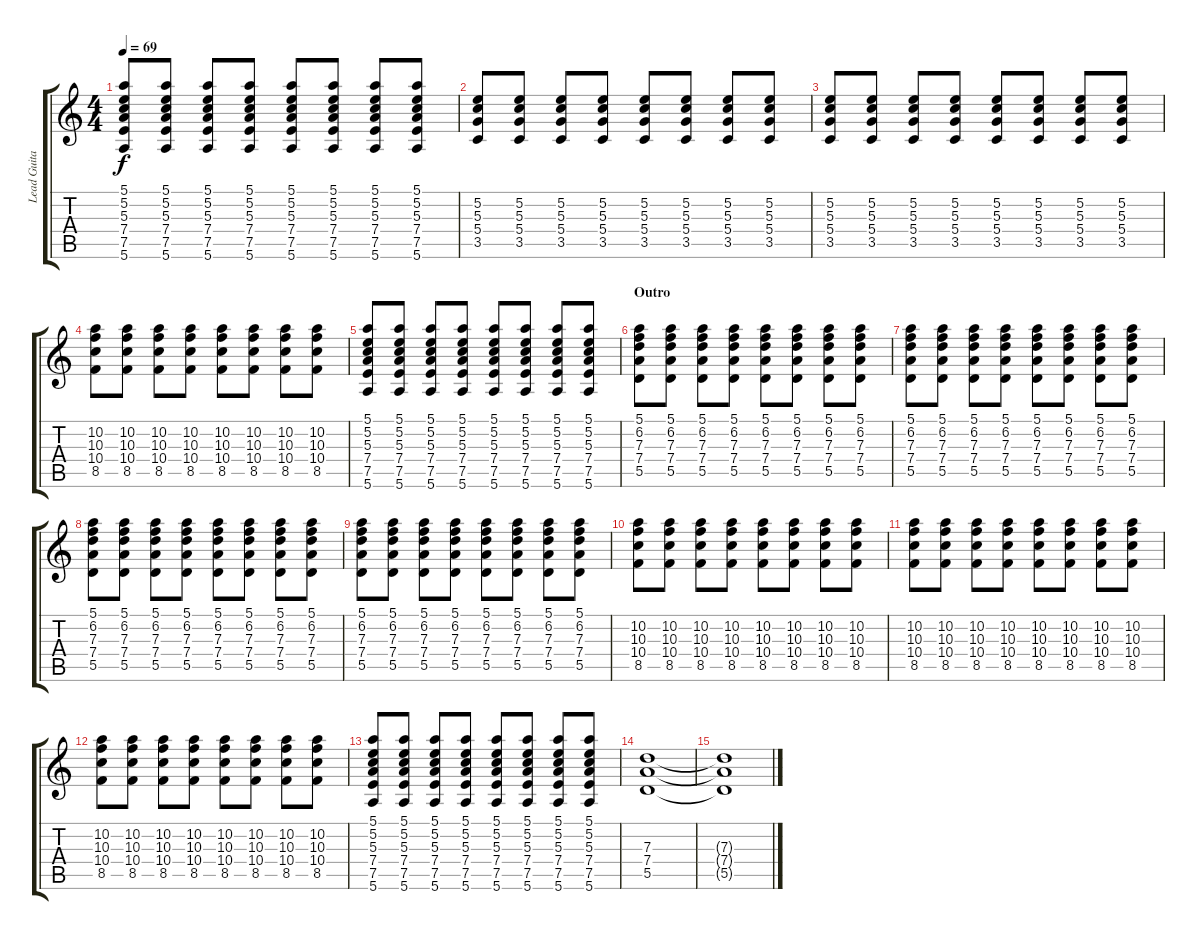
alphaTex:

\track ("Lead Guitar" "Lead Guita") {instrument overdrivenguitar}
\staff {score tabs}
\tuning (E4 B3 G3 D3 A2 E2) {hide}
\ts (4 4)
\tempo 69
\clef g2
\ks c
(5.1 5.2 5.3 7.4 7.5 5.6).8{dy f} (5.1 5.2 5.3 7.4 7.5 5.6).8 (5.1 5.2 5.3 7.4 7.5 5.6).8 (5.1 5.2 5.3 7.4 7.5 5.6).8 (5.1 5.2 5.3 7.4 7.5 5.6).8 (5.1 5.2 5.3 7.4 7.5 5.6).8 (5.1 5.2 5.3 7.4 7.5 5.6).8 (5.1 5.2 5.3 7.4 7.5 5.6).8 |
(5.2 5.3 5.4 3.5).8 (5.2 5.3 5.4 3.5).8 (5.2 5.3 5.4 3.5).8 (5.2 5.3 5.4 3.5).8 (5.2 5.3 5.4 3.5).8 (5.2 5.3 5.4 3.5).8 (5.2 5.3 5.4 3.5).8 (5.2 5.3 5.4 3.5).8 |
(5.2 5.3 5.4 3.5).8 (5.2 5.3 5.4 3.5).8 (5.2 5.3 5.4 3.5).8 (5.2 5.3 5.4 3.5).8 (5.2 5.3 5.4 3.5).8 (5.2 5.3 5.4 3.5).8 (5.2 5.3 5.4 3.5).8 (5.2 5.3 5.4 3.5).8 |
(10.2 10.3 10.4 8.5).8 (10.2 10.3 10.4 8.5).8 (10.2 10.3 10.4 8.5).8 (10.2 10.3 10.4 8.5).8 (10.2 10.3 10.4 8.5).8 (10.2 10.3 10.4 8.5).8 (10.2 10.3 10.4 8.5).8 (10.2 10.3 10.4 8.5).8 |
(5.1 5.2 5.3 7.4 7.5 5.6).8 (5.1 5.2 5.3 7.4 7.5 5.6).8 (5.1 5.2 5.3 7.4 7.5 5.6).8 (5.1 5.2 5.3 7.4 7.5 5.6).8 (5.1 5.2 5.3 7.4 7.5 5.6).8 (5.1 5.2 5.3 7.4 7.5 5.6).8 (5.1 5.2 5.3 7.4 7.5 5.6).8 (5.1 5.2 5.3 7.4 7.5 5.6).8 |
\section ("" "Outro")
(5.1 6.2 7.3 7.4 5.5).8 (5.1 6.2 7.3 7.4 5.5).8 (5.1 6.2 7.3 7.4 5.5).8 (5.1 6.2 7.3 7.4 5.5).8 (5.1 6.2 7.3 7.4 5.5).8 (5.1 6.2 7.3 7.4 5.5).8 (5.1 6.2 7.3 7.4 5.5).8 (5.1 6.2 7.3 7.4 5.5).8 |
(5.1 6.2 7.3 7.4 5.5).8 (5.1 6.2 7.3 7.4 5.5).8 (5.1 6.2 7.3 7.4 5.5).8 (5.1 6.2 7.3 7.4 5.5).8 (5.1 6.2 7.3 7.4 5.5).8 (5.1 6.2 7.3 7.4 5.5).8 (5.1 6.2 7.3 7.4 5.5).8 (5.1 6.2 7.3 7.4 5.5).8 |
(5.1 6.2 7.3 7.4 5.5).8 (5.1 6.2 7.3 7.4 5.5).8 (5.1 6.2 7.3 7.4 5.5).8 (5.1 6.2 7.3 7.4 5.5).8 (5.1 6.2 7.3 7.4 5.5).8 (5.1 6.2 7.3 7.4 5.5).8 (5.1 6.2 7.3 7.4 5.5).8 (5.1 6.2 7.3 7.4 5.5).8 |
(5.1 6.2 7.3 7.4 5.5).8 (5.1 6.2 7.3 7.4 5.5).8 (5.1 6.2 7.3 7.4 5.5).8 (5.1 6.2 7.3 7.4 5.5).8 (5.1 6.2 7.3 7.4 5.5).8 (5.1 6.2 7.3 7.4 5.5).8 (5.1 6.2 7.3 7.4 5.5).8 (5.1 6.2 7.3 7.4 5.5).8 |
(10.2 10.3 10.4 8.5).8 (10.2 10.3 10.4 8.5).8 (10.2 10.3 10.4 8.5).8 (10.2 10.3 10.4 8.5).8 (10.2 10.3 10.4 8.5).8 (10.2 10.3 10.4 8.5).8 (10.2 10.3 10.4 8.5).8 (10.2 10.3 10.4 8.5).8 |
(10.2 10.3 10.4 8.5).8 (10.2 10.3 10.4 8.5).8 (10.2 10.3 10.4 8.5).8 (10.2 10.3 10.4 8.5).8 (10.2 10.3 10.4 8.5).8 (10.2 10.3 10.4 8.5).8 (10.2 10.3 10.4 8.5).8 (10.2 10.3 10.4 8.5).8 |
(10.2 10.3 10.4 8.5).8 (10.2 10.3 10.4 8.5).8 (10.2 10.3 10.4 8.5).8 (10.2 10.3 10.4 8.5).8 (10.2 10.3 10.4 8.5).8 (10.2 10.3 10.4 8.5).8 (10.2 10.3 10.4 8.5).8 (10.2 10.3 10.4 8.5).8 |
(5.1 5.2 5.3 7.4 7.5 5.6).8 (5.1 5.2 5.3 7.4 7.5 5.6).8 (5.1 5.2 5.3 7.4 7.5 5.6).8 (5.1 5.2 5.3 7.4 7.5 5.6).8 (5.1 5.2 5.3 7.4 7.5 5.6).8 (5.1 5.2 5.3 7.4 7.5 5.6).8 (5.1 5.2 5.3 7.4 7.5 5.6).8 (5.1 5.2 5.3 7.4 7.5 5.6).8 |
(7.3 7.4 5.5).1 |
(7.3{t} 7.4{t} 5.5{t}).1
